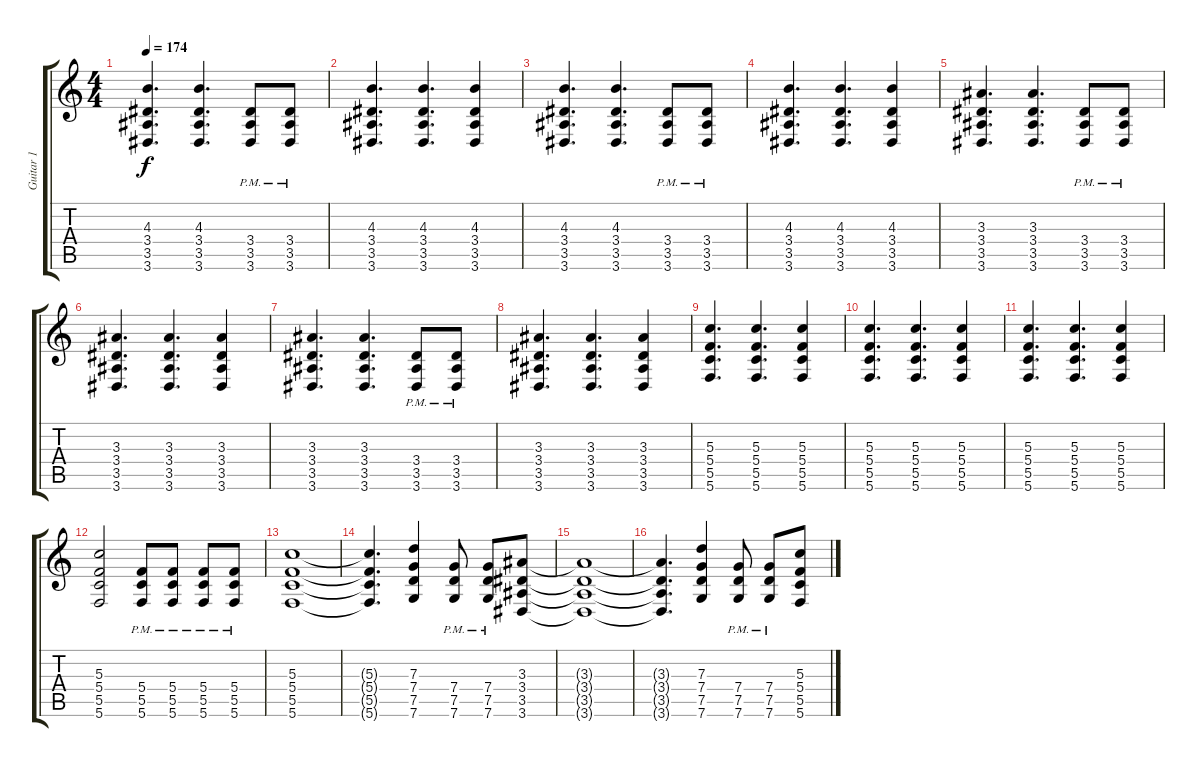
\track ("Guitar 1" "Guitar 1") {instrument acousticguitarsteel}
\staff {score tabs}
\tuning (E4 C4 G3 C3 G2 C2) {hide}
\ts (4 4)
\tempo 174
\clef g2
\ks c
(4.3 3.4 3.5 3.6).4{d dy f} (4.3 3.4 3.5 3.6).4{d} (3.4{pm} 3.5{pm} 3.6{pm}).8 (3.4{pm} 3.5{pm} 3.6{pm}).8 |
(4.3 3.4 3.5 3.6).4{d} (4.3 3.4 3.5 3.6).4{d} (4.3 3.4 3.5 3.6).4 |
(4.3 3.4 3.5 3.6).4{d} (4.3 3.4 3.5 3.6).4{d} (3.4{pm} 3.5{pm} 3.6{pm}).8 (3.4{pm} 3.5{pm} 3.6{pm}).8 |
(4.3 3.4 3.5 3.6).4{d} (4.3 3.4 3.5 3.6).4{d} (4.3 3.4 3.5 3.6).4 |
(3.3 3.4 3.5 3.6).4{d} (3.3 3.4 3.5 3.6).4{d} (3.4{pm} 3.5{pm} 3.6{pm}).8 (3.4{pm} 3.5{pm} 3.6{pm}).8 |
(3.3 3.4 3.5 3.6).4{d} (3.3 3.4 3.5 3.6).4{d} (3.3 3.4 3.5 3.6).4 |
(3.3 3.4 3.5 3.6).4{d} (3.3 3.4 3.5 3.6).4{d} (3.4{pm} 3.5{pm} 3.6{pm}).8 (3.4{pm} 3.5{pm} 3.6{pm}).8 |
(3.3 3.4 3.5 3.6).4{d} (3.3 3.4 3.5 3.6).4{d} (3.3 3.4 3.5 3.6).4 |
(5.3 5.4 5.5 5.6).4{d} (5.3 5.4 5.5 5.6).4{d} (5.3 5.4 5.5 5.6).4 |
(5.3 5.4 5.5 5.6).4{d} (5.3 5.4 5.5 5.6).4{d} (5.3 5.4 5.5 5.6).4 |
(5.3 5.4 5.5 5.6).4{d} (5.3 5.4 5.5 5.6).4{d} (5.3 5.4 5.5 5.6).4 |
(5.3 5.4 5.5 5.6).2 (5.4{pm} 5.5{pm} 5.6{pm}).8 (5.4{pm} 5.5{pm} 5.6{pm}).8 (5.4{pm} 5.5{pm} 5.6{pm}).8 (5.4{pm} 5.5{pm} 5.6{pm}).8 |
(5.3 5.4 5.5 5.6).1 |
(5.3{t} 5.4{t} 5.5{t} 5.6{t}).4{d} (7.3 7.4 7.5 7.6).4 (7.4{pm} 7.5{pm} 7.6{pm}).8 (7.4{pm} 7.5{pm} 7.6{pm}).8 (3.3 3.4 3.5 3.6).8 |
(3.3{t} 3.4{t} 3.5{t} 3.6{t}).1 |
(3.3{t} 3.4{t} 3.5{t} 3.6{t}).4{d} (7.3 7.4 7.5 7.6).4 (7.4{pm} 7.5{pm} 7.6{pm}).8 (7.4{pm} 7.5{pm} 7.6{pm}).8 (5.3 5.4 5.5 5.6).8
